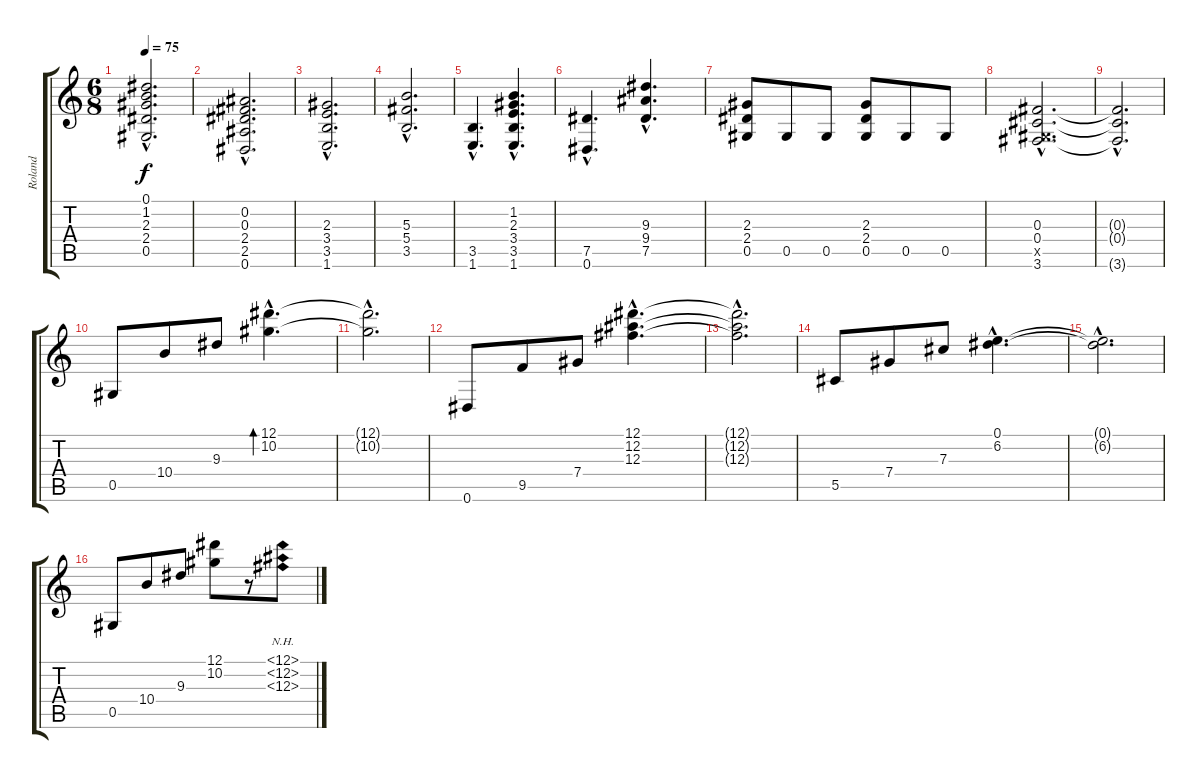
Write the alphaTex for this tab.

\track ("Roland" "Roland") {instrument overdrivenguitar}
\staff {score tabs}
\tuning (Eb4 Bb3 Gb3 Db3 Ab2 Eb2) {hide}
\ts (6 8)
\tempo 75
\clef g2
\ks c
(0.1{hac} 1.2{hac} 2.3{hac} 2.4{hac} 0.5{hac}).2{d dy f} |
(0.2{hac} 0.3{hac} 2.4{hac} 2.5{hac} 0.6{hac}).2{d} |
(2.3{hac} 3.4{hac} 3.5{hac} 1.6{hac}).2{d} |
(5.3{hac} 5.4{hac} 3.5{hac}).2{d} |
(3.5{hac} 1.6{hac}).4{d} (1.2{hac} 2.3{hac} 3.4{hac} 3.5{hac} 1.6{hac}).4{d} |
(7.5{hac} 0.6{hac}).4{d} (9.3{hac} 9.4{hac} 7.5{hac}).4{d} |
(2.3 2.4 0.5).8 0.5.8 0.5.8 (2.3 2.4 0.5).8 0.5.8 0.5.8 |
(0.3{hac} 0.4{hac} 0.5{hac x} 3.6{hac}).2{d} |
(0.3{hac t} 0.4{hac t} 3.6{hac t}).2{d} |
0.5.8 10.4.8 9.3.8 (12.1{hac} 10.2{hac}).4{d bd 240} |
(12.1{hac t} 10.2{hac t}).2{d} |
0.6.8 9.5.8 7.4.8 (12.1{hac} 12.2{hac} 12.3{hac}).4{d} |
(12.1{hac t} 12.2{hac t} 12.3{hac t}).2{d} |
5.5.8 7.4.8 7.3.8 (0.1{hac} 6.2{hac}).4{d} |
(0.1{hac t} 6.2{hac t}).2{d} |
0.5.8 10.4.8 9.3.8 (12.1 10.2).8 r.8 (12.1{nh} 12.2{nh} 12.3{nh}).8
